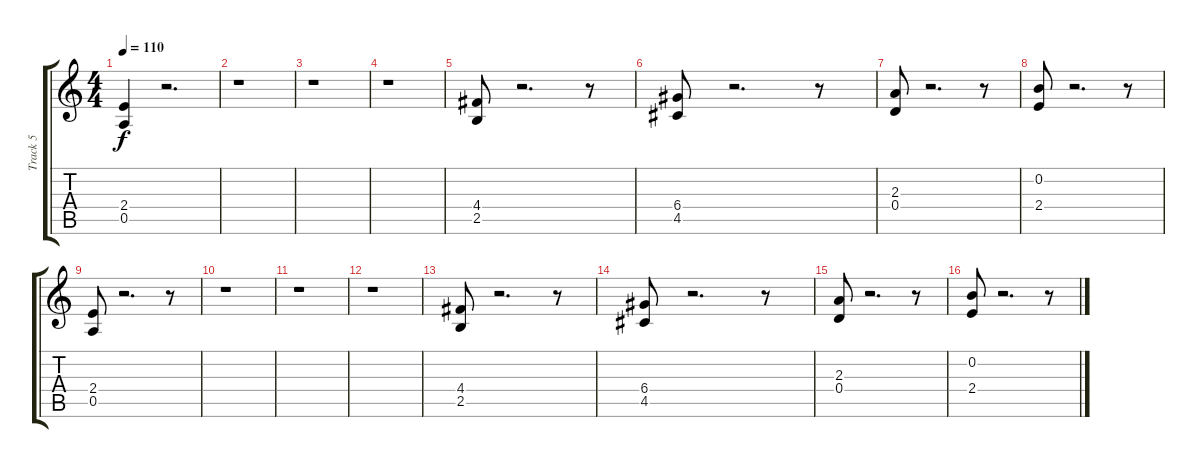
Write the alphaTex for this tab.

\track ("Track 5" "Track 5") {instrument distortionguitar}
\staff {score tabs}
\tuning (E4 B3 G3 D3 A2 E2) {hide}
\ts (4 4)
\tempo 110
\clef g2
\ks c
(2.4 0.5).4{dy f} r.2{d} |
r.1 |
r.1 |
r.1 |
(4.4 2.5).8 r.2{d} r.8 |
(6.4 4.5).8 r.2{d} r.8 |
(2.3 0.4).8 r.2{d} r.8 |
(0.2 2.4).8 r.2{d} r.8 |
(2.4 0.5).8 r.2{d} r.8 |
r.1 |
r.1 |
r.1 |
(4.4 2.5).8 r.2{d} r.8 |
(6.4 4.5).8 r.2{d} r.8 |
(2.3 0.4).8 r.2{d} r.8 |
(0.2 2.4).8 r.2{d} r.8
